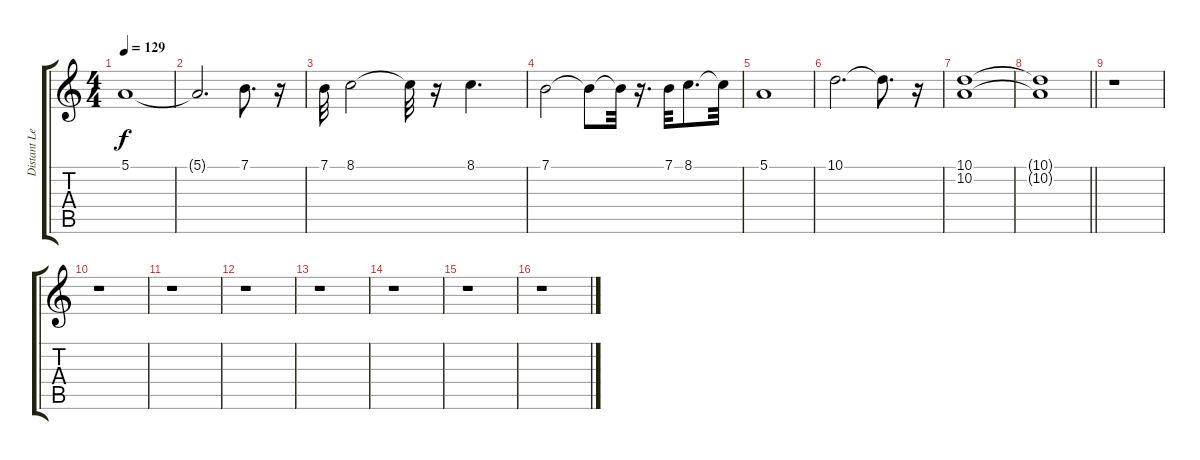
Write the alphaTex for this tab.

\track ("Distant Lead Guitar" "Distant Le") {instrument lead5charang}
\staff {score tabs}
\tuning (E4 B3 G3 D3 A2 E2) {hide}
\ts (4 4)
\tempo 129
\clef g2
\ks c
5.1.1{dy f} |
5.1{t}.2{d} 7.1.8{d} r.16 |
7.1.32 8.1.2 8.1{t}.32 r.16 8.1.4{d} |
7.1.2 7.1{t}.8 7.1{t}.32 r.16{d} 7.1.32 8.1.8{d} 8.1{t}.32 |
5.1.1 |
10.1.2{d} 10.1{t}.8{d} r.16 |
(10.1 10.2).1 |
\barLineRight lightlight
(10.1{t} 10.2{t}).1 |
r.1 |
r.1 |
r.1 |
r.1 |
r.1 |
r.1 |
r.1 |
r.1
